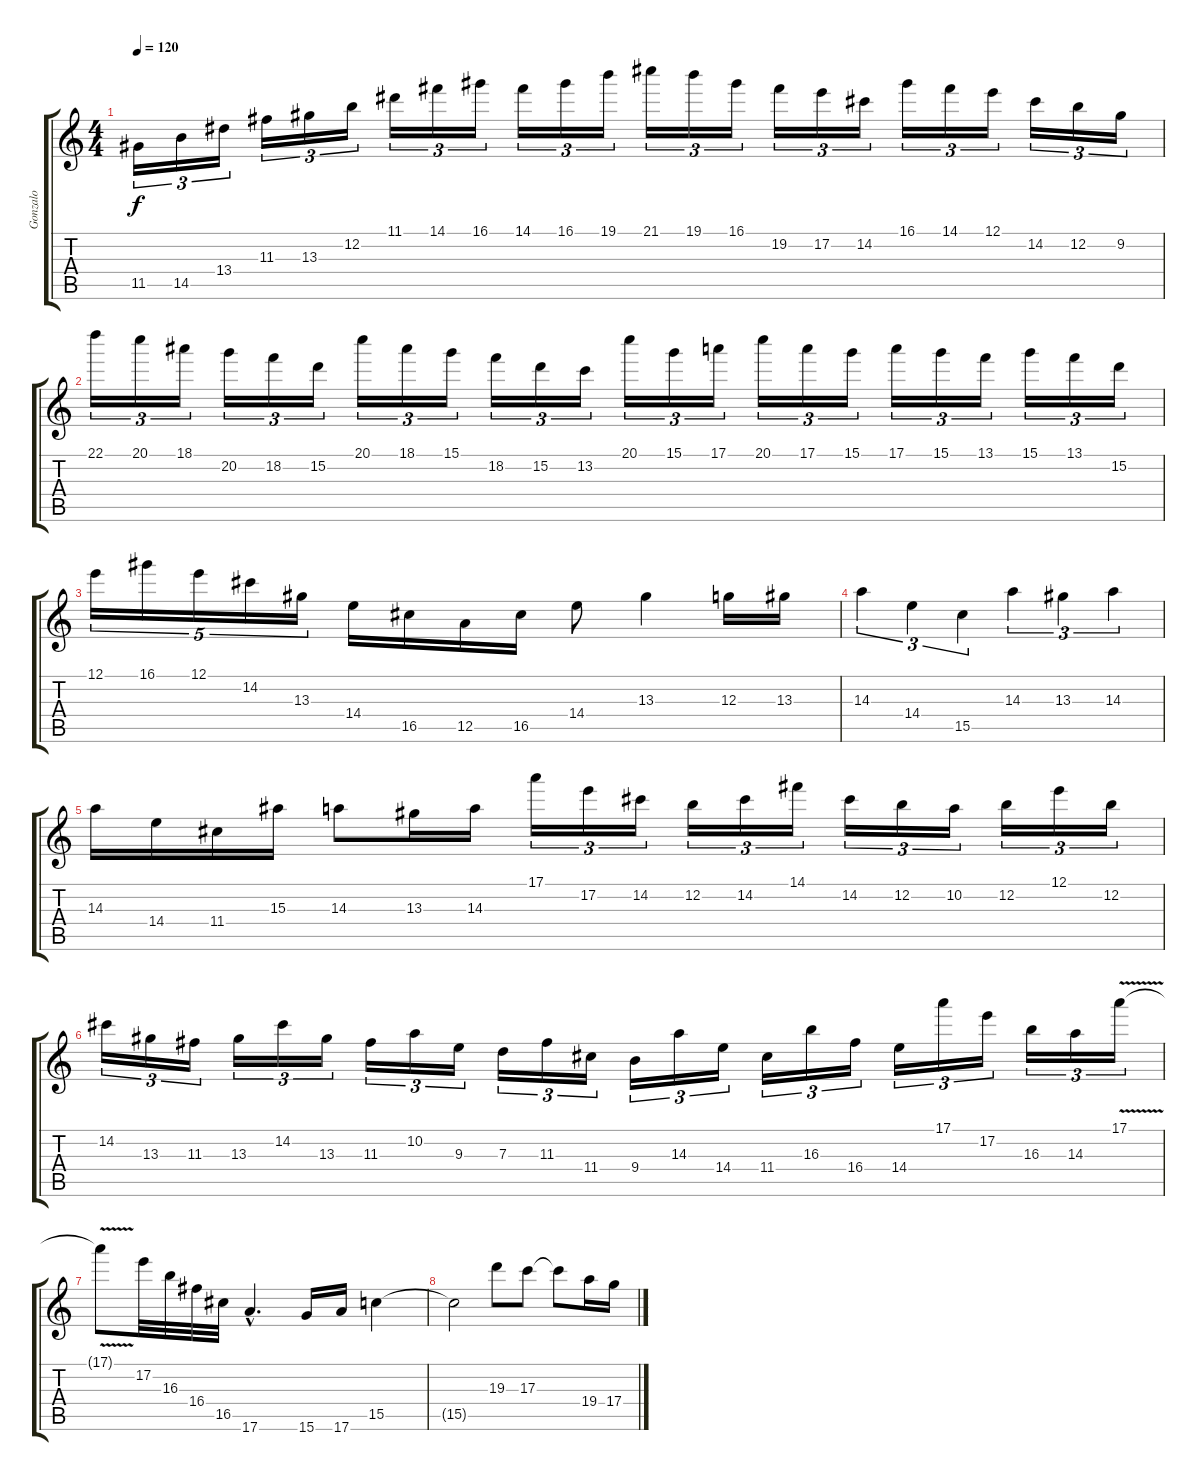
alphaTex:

\track ("Gonzalo" "Gonzalo") {instrument distortionguitar}
\staff {score tabs}
\tuning (E4 B3 G3 D3 A2 E2) {hide}
\ts (4 4)
\tempo 120
\clef g2
\ks c
11.5.16{tu (3 2) dy f} 14.5.16{tu (3 2)} 13.4.16{tu (3 2)} 11.3.16{tu (3 2)} 13.3.16{tu (3 2)} 12.2.16{tu (3 2)} 11.1.16{tu (3 2)} 14.1.16{tu (3 2)} 16.1.16{tu (3 2)} 14.1.16{tu (3 2)} 16.1.16{tu (3 2)} 19.1.16{tu (3 2)} 21.1.16{tu (3 2)} 19.1.16{tu (3 2)} 16.1.16{tu (3 2)} 19.2.16{tu (3 2)} 17.2.16{tu (3 2)} 14.2.16{tu (3 2)} 16.1.16{tu (3 2)} 14.1.16{tu (3 2)} 12.1.16{tu (3 2)} 14.2.16{tu (3 2)} 12.2.16{tu (3 2)} 9.2.16{tu (3 2)} |
22.1.16{tu (3 2)} 20.1.16{tu (3 2)} 18.1.16{tu (3 2)} 20.2.16{tu (3 2)} 18.2.16{tu (3 2)} 15.2.16{tu (3 2)} 20.1.16{tu (3 2)} 18.1.16{tu (3 2)} 15.1.16{tu (3 2)} 18.2.16{tu (3 2)} 15.2.16{tu (3 2)} 13.2.16{tu (3 2)} 20.1.16{tu (3 2)} 15.1.16{tu (3 2)} 17.1.16{tu (3 2)} 20.1.16{tu (3 2)} 17.1.16{tu (3 2)} 15.1.16{tu (3 2)} 17.1.16{tu (3 2)} 15.1.16{tu (3 2)} 13.1.16{tu (3 2)} 15.1.16{tu (3 2)} 13.1.16{tu (3 2)} 15.2.16{tu (3 2)} |
12.1.16{tu (5 4)} 16.1.16{tu (5 4)} 12.1.16{tu (5 4)} 14.2.16{tu (5 4)} 13.3.16{tu (5 4)} 14.4.16 16.5.16 12.5.16 16.5.16 14.4.8 13.3.4 12.3.16 13.3.16 |
14.3.4{tu (3 2)} 14.4.4{tu (3 2)} 15.5.4{tu (3 2)} 14.3.4{tu (3 2)} 13.3.4{tu (3 2)} 14.3.4{tu (3 2)} |
14.3.16 14.4.16 11.4.16 15.3.16 14.3.8 13.3.16 14.3.16 17.1.16{tu (3 2)} 17.2.16{tu (3 2)} 14.2.16{tu (3 2)} 12.2.16{tu (3 2)} 14.2.16{tu (3 2)} 14.1.16{tu (3 2)} 14.2.16{tu (3 2)} 12.2.16{tu (3 2)} 10.2.16{tu (3 2)} 12.2.16{tu (3 2)} 12.1.16{tu (3 2)} 12.2.16{tu (3 2)} |
14.2.16{tu (3 2)} 13.3.16{tu (3 2)} 11.3.16{tu (3 2)} 13.3.16{tu (3 2)} 14.2.16{tu (3 2)} 13.3.16{tu (3 2)} 11.3.16{tu (3 2)} 10.2.16{tu (3 2)} 9.3.16{tu (3 2)} 7.3.16{tu (3 2)} 11.3.16{tu (3 2)} 11.4.16{tu (3 2)} 9.4.16{tu (3 2)} 14.3.16{tu (3 2)} 14.4.16{tu (3 2)} 11.4.16{tu (3 2)} 16.3.16{tu (3 2)} 16.4.16{tu (3 2)} 14.4.16{tu (3 2)} 17.1.16{tu (3 2)} 17.2.16{tu (3 2)} 16.3.16{tu (3 2)} 14.3.16{tu (3 2)} 17.1{v}.16{tu (3 2)} |
17.1{t}.8 17.2.32 16.3.32 16.4.32 16.5.32 17.6{hac}.4{d} 15.6.16 17.6.16 15.5.4 |
15.5{t}.2 19.3.8 17.3.8 17.3{t}.8 19.4.16 17.4.16
